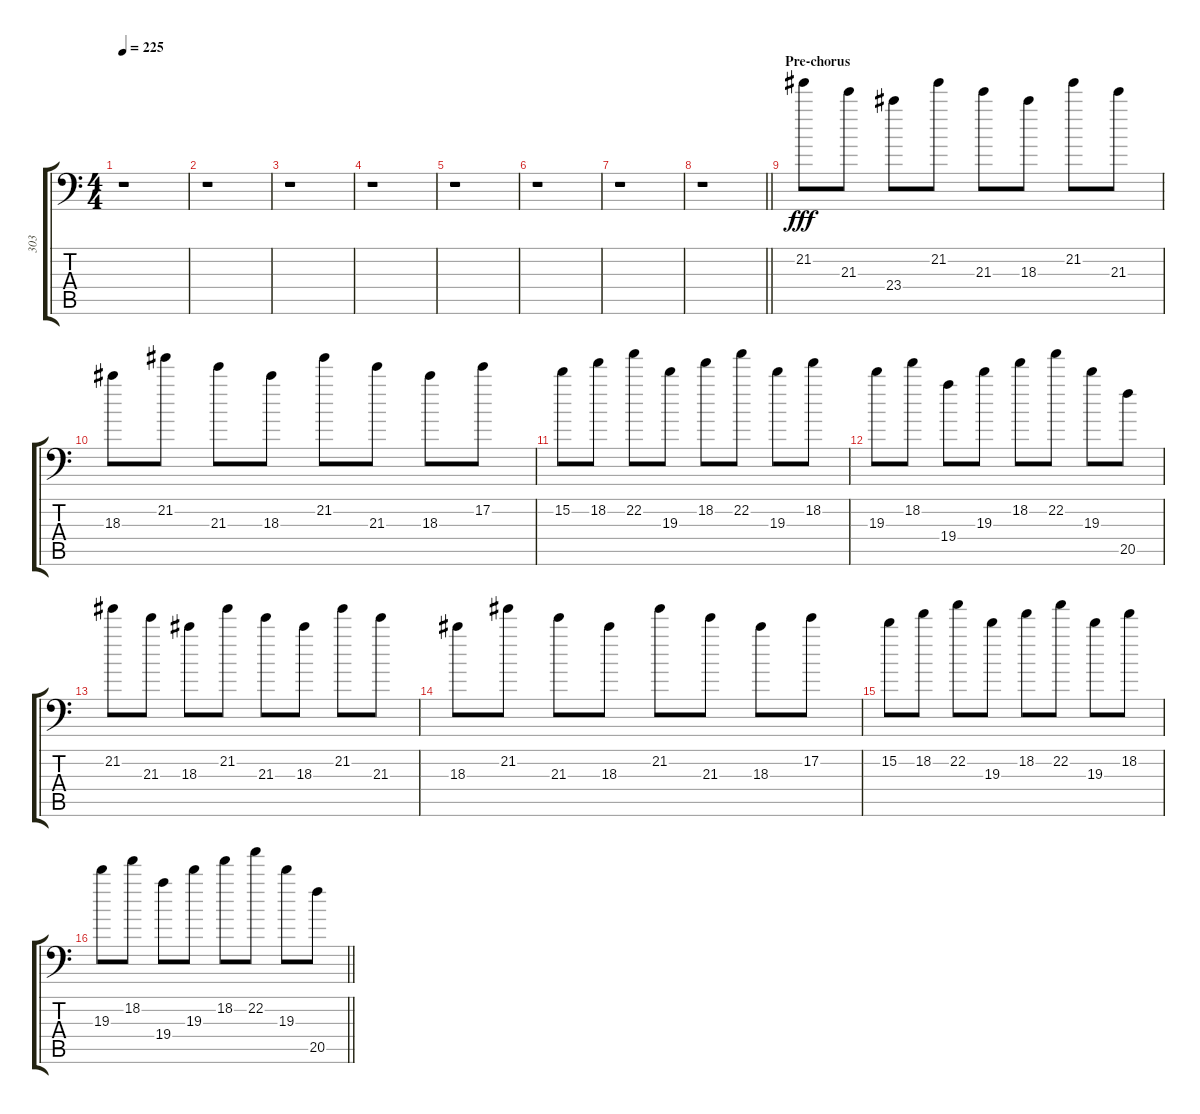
\track ("303" "303") {instrument synthbass1}
\staff {score tabs}
\tuning (B8 B3 G3 D3 A2 C-1) {hide}
\ts (4 4)
\tempo 225
\clef f4
\ks c
r.1{dy fff} |
r.1 |
r.1 |
r.1 |
r.1 |
r.1 |
r.1 |
\barLineRight lightlight
r.1 |
\section ("" "Pre-chorus")
21.2.8 21.3.8 23.4.8 21.2.8 21.3.8 18.3.8 21.2.8 21.3.8 |
18.3.8 21.2.8 21.3.8 18.3.8 21.2.8 21.3.8 18.3.8 17.2.8 |
15.2.8 18.2.8 22.2.8 19.3.8 18.2.8 22.2.8 19.3.8 18.2.8 |
19.3.8 18.2.8 19.4.8 19.3.8 18.2.8 22.2.8 19.3.8 20.5.8 |
21.2.8 21.3.8 18.3.8 21.2.8 21.3.8 18.3.8 21.2.8 21.3.8 |
18.3.8 21.2.8 21.3.8 18.3.8 21.2.8 21.3.8 18.3.8 17.2.8 |
15.2.8 18.2.8 22.2.8 19.3.8 18.2.8 22.2.8 19.3.8 18.2.8 |
\barLineRight lightlight
19.3.8 18.2.8 19.4.8 19.3.8 18.2.8 22.2.8 19.3.8 20.5.8
